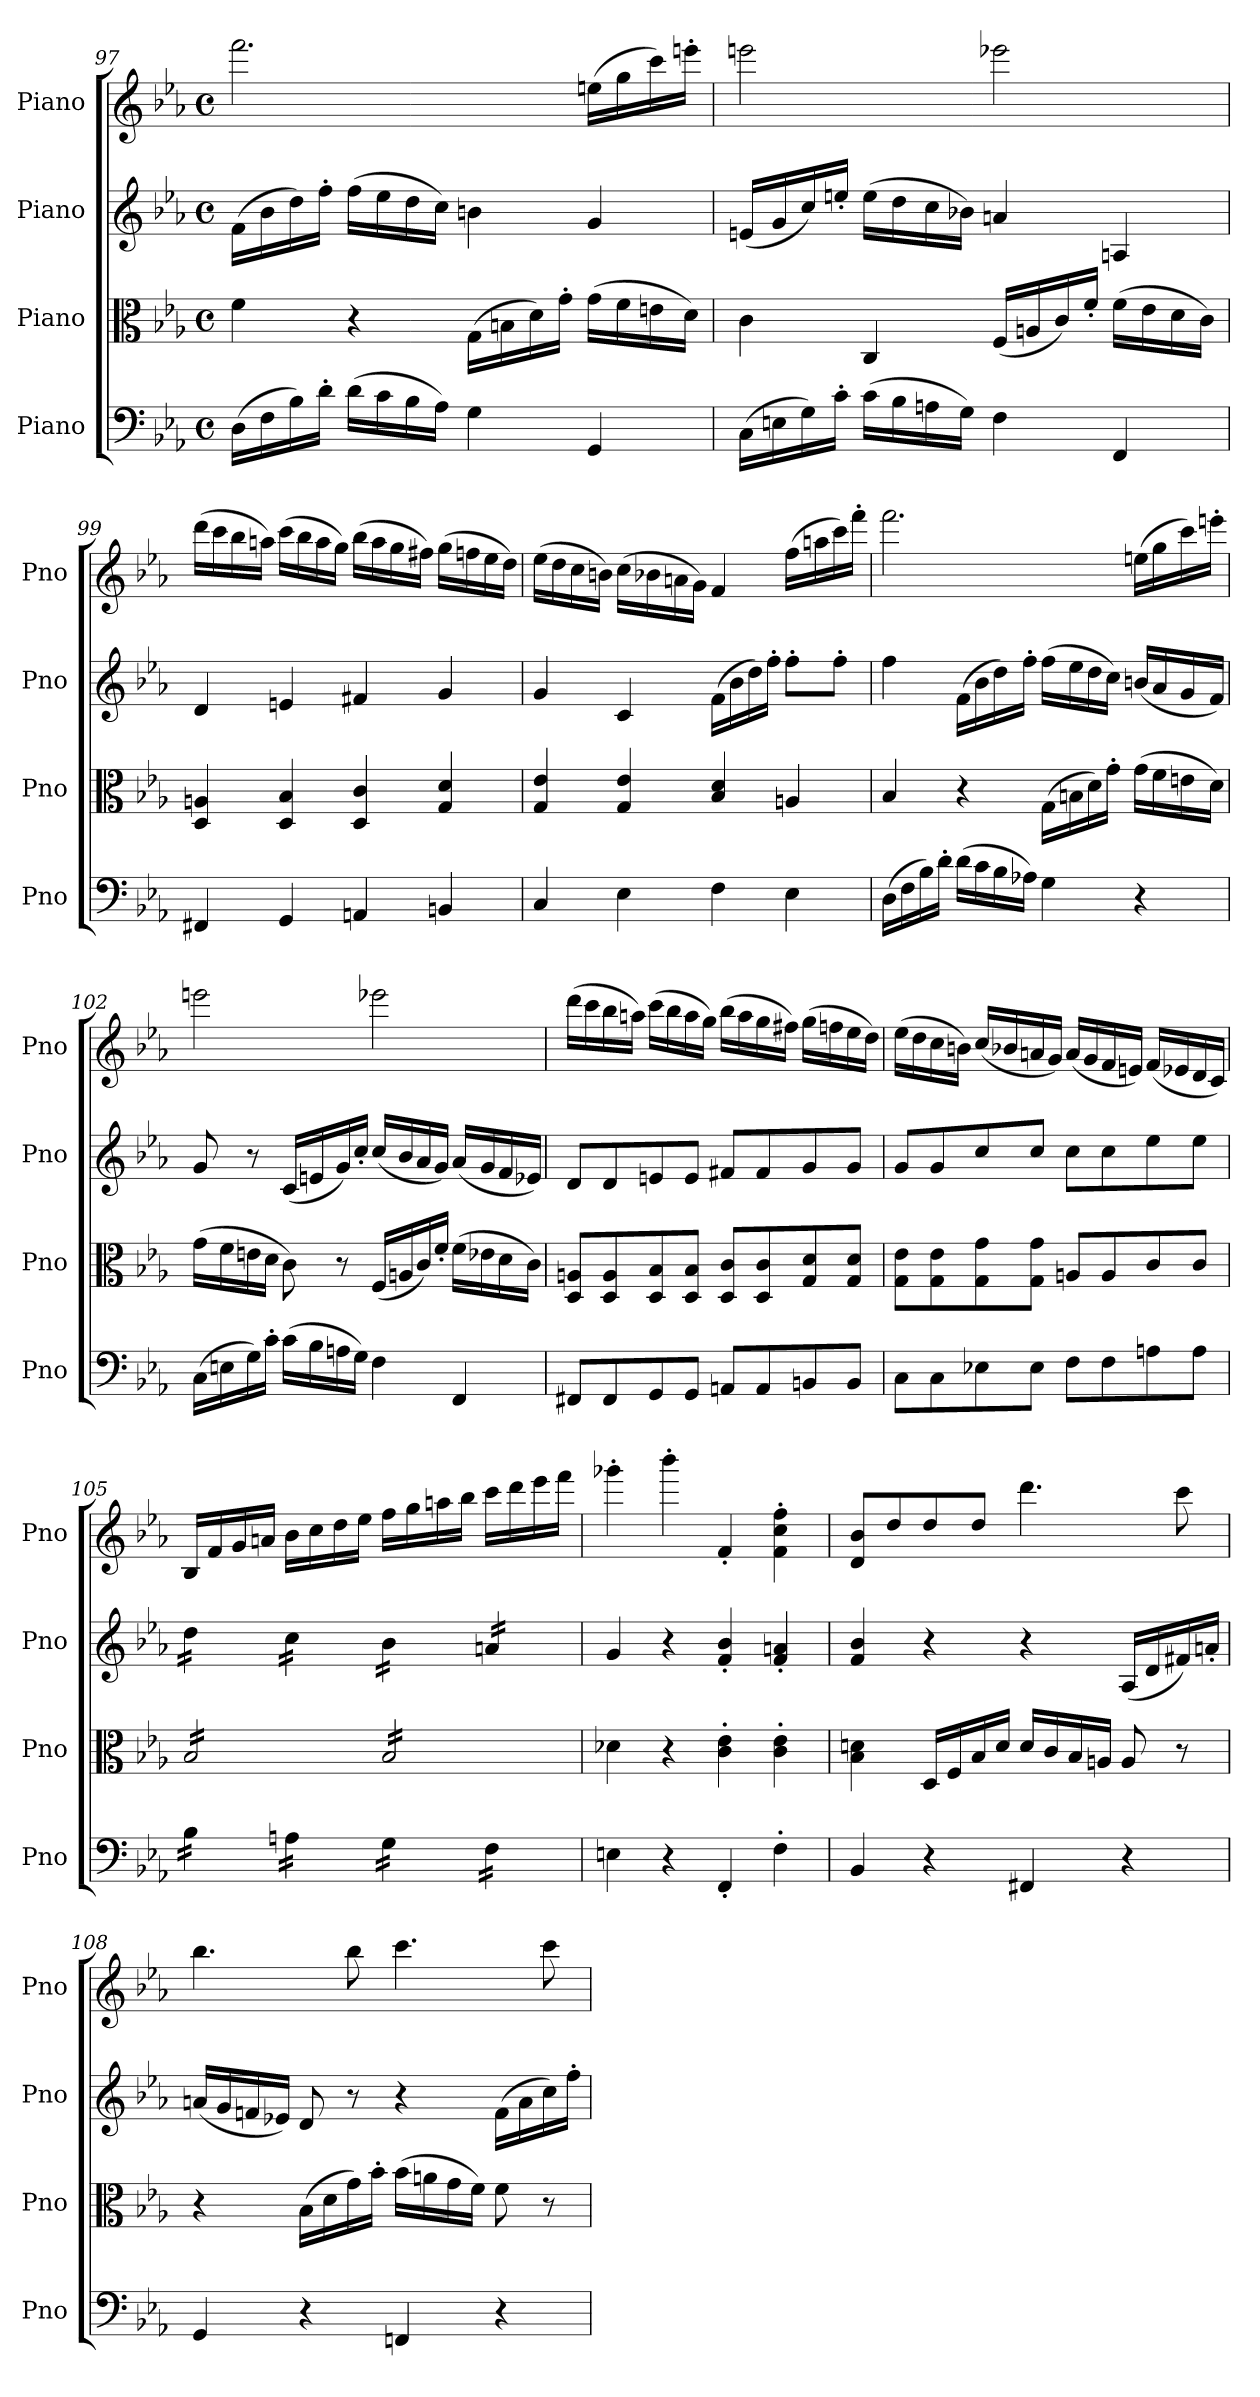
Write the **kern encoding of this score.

**kern	**kern	**kern	**kern
*part4	*part3	*part2	*part1
*staff4	*staff3	*staff2	*staff1
*I"Piano	*I"Piano	*I"Piano	*I"Piano
*I'Pno	*I'Pno	*I'Pno	*I'Pno
*clefF4	*clefC3	*clefG2	*clefG2
*k[b-e-a-]	*k[b-e-a-]	*k[b-e-a-]	*k[b-e-a-]
*M4/4	*M4/4	*M4/4	*M4/4
*met(c)	*met(c)	*met(c)	*met(c)
=97	=97	=97	=97
(16D\LL	4f\	(16f\LL	2.fff\
16F\	.	16b-\	.
16B-\)	.	16dd\)	.
16d'\JJ	.	16ff'\JJ	.
(16d\LL	4r	(16ff\LL	.
16c\	.	16ee-\	.
16B-\	.	16dd\	.
16A-\JJ)	.	16cc\JJ)	.
4G\	(16G\LL	4bn\	.
.	16Bn\	.	.
.	16d\)	.	.
.	16g'\JJ	.	.
4GG/	(16g\LL	4g/	(16een\LL
.	16f\	.	16gg\
.	16en\	.	16ccc\)
.	16d\JJ)	.	16eeen'\JJ
!!LO:LB:g=z
=98	=98	=98	=98
(16C\LL	4c\	(16en/LL	2eeen\
16En\	.	16g/	.
16G\)	.	16cc/)	.
16c'\JJ	.	16een'/JJ	.
(16c\LL	4C/	(16ee\LL	.
16B-\	.	16dd\	.
16An\	.	16cc\	.
16G\JJ)	.	16b-X\JJ)	.
4F\	(16F/LL	4an/	2eee-X\
.	16An/	.	.
.	16c/)	.	.
.	16f'/JJ	.	.
4FF/	(16f\LL	4An/	.
.	16e-\	.	.
.	16d\	.	.
.	16c\JJ)	.	.
=99	=99	=99	=99
4FF#X/	4D/ 4An/	4d/	(16ddd\LL
.	.	.	16ccc\
.	.	.	16bb-\
.	.	.	16aan\JJ)
4GG/	4D/ 4B-/	4en/	(16ccc\LL
.	.	.	16bb-\
.	.	.	16aa\
.	.	.	16gg\JJ)
4AAn/	4D/ 4c/	4f#X/	(16bb-\LL
.	.	.	16aa\
.	.	.	16gg\
.	.	.	16ff#X\JJ)
4BBn/	4G/ 4d/	4g/	(16gg\LL
.	.	.	16ffn\
.	.	.	16ee-\
.	.	.	16dd\JJ)
=100	=100	=100	=100
4C/	4G/ 4e-/	4g/	(16ee-\LL
.	.	.	16dd\
.	.	.	16cc\
.	.	.	16bn\JJ)
4E-\	4G/ 4e-/	4c/	(16cc\LL
.	.	.	16b-X\
.	.	.	16an\
.	.	.	16g\JJ)
4F\	4B-/ 4d/	(16f\LL	4f/
.	.	16b-\	.
.	.	16dd\)	.
.	.	16ff'\JJ	.
4E-\	4An/	8ff'\L	(16ff\LL
.	.	.	16aan\
.	.	8ff'\J	16ccc\)
.	.	.	16fff'\JJ
=101	=101	=101	=101
(16D\LL	4B-/	4ff\	2.fff\
16F\	.	.	.
16B-\)	.	.	.
16d'\JJ	.	.	.
(16d\LL	4r	(16f\LL	.
16c\	.	16b-\	.
16B-\	.	16dd\)	.
16A-X\JJ)	.	16ff'\JJ	.
4G\	(16G\LL	(16ff\LL	.
.	16Bn\	16ee-\	.
.	16d\)	16dd\	.
.	16g'\JJ	16cc\JJ)	.
4r	(16g\LL	(16bn/LL	(16een\LL
.	16f\	16a-/	16gg\
.	16en\	16g/	16ccc\)
.	16d\JJ)	16f/JJ)	16eeen'\JJ
!!LO:PB:g=z
=102	=102	=102	=102
(16C\LL	(16g\LL	8g/	2eeen\
16En\	16f\	.	.
16G\)	16en\	8r	.
16c'\JJ	16d\JJ	.	.
(16c\LL	8c\)	(16c/LL	.
16B-\	.	16en/	.
16An\	8r	16g/)	.
16G\JJ)	.	16cc'/JJ	.
4F\	(16F/LL	(16cc/LL	2eee-X\
.	16An/	16b-/	.
.	16c/)	16a-/	.
.	16f'/JJ	16g/JJ)	.
4FF/	(16f\LL	(16a-/LL	.
.	16e-X\	16g/	.
.	16d\	16f/	.
.	16c\JJ)	16e-X/JJ)	.
=103	=103	=103	=103
8FF#X/L	8D/ 8An/L	8d/L	(16ddd\LL
.	.	.	16ccc\
8FF#/	8D/ 8A/	8d/	16bb-\
.	.	.	16aan\JJ)
8GG/	8D/ 8B-/	8en/	(16ccc\LL
.	.	.	16bb-\
8GG/J	8D/ 8B-/J	8e/J	16aa\
.	.	.	16gg\JJ)
8AAn/L	8D/ 8c/L	8f#X/L	(16bb-\LL
.	.	.	16aa\
8AA/	8D/ 8c/	8f#/	16gg\
.	.	.	16ff#X\JJ)
8BBn/	8G/ 8d/	8g/	(16gg\LL
.	.	.	16ffn\
8BB/J	8G/ 8d/J	8g/J	16ee-\
.	.	.	16dd\JJ)
=104	=104	=104	=104
8C\L	8G\ 8e-\L	8g/L	(16ee-\LL
.	.	.	16dd\
8C\	8G\ 8e-\	8g/	16cc\
.	.	.	16bn\JJ)
8E-X\	8G\ 8g\	8cc/	(16cc/LL
.	.	.	16b-X/
8E-\J	8G\ 8g\J	8cc/J	16an/
.	.	.	16g/JJ)
8F\L	8An/L	8cc\L	(16a/LL
.	.	.	16g/
8F\	8A/	8cc\	16f/
.	.	.	16en/JJ)
8An\	8c/	8ee-\	(16f/LL
.	.	.	16e-X/
8A\J	8c/J	8ee-\J	16d/
.	.	.	16c/JJ)
=105	=105	=105	=105
*tremolo	*	*	*
*	*tremolo	*	*
*	*	*tremolo	*
16B-\LL	16B-/LL	16dd\LL	16B-/LL
16B-\	16B-/	16dd\	16f/
16B-\	16B-/	16dd\	16g/
16B-\JJ	16B-/	16dd\JJ	16an/JJ
16An\LL	16B-/	16cc\LL	16b-\LL
16An\	16B-/	16cc\	16cc\
16An\	16B-/	16cc\	16dd\
16An\JJ	16B-/JJ	16cc\JJ	16ee-\JJ
16G\LL	16B-/LL	16b-\LL	16ff\LL
16G\	16B-/	16b-\	16gg\
16G\	16B-/	16b-\	16aan\
16G\JJ	16B-/	16b-\JJ	16bb-\JJ
16F\LL	16B-/	16an/LL	16ccc\LL
16F\	16B-/	16an/	16ddd\
16F\	16B-/	16an/	16eee-\
16F\JJ	16B-/JJ	16an/JJ	16fff\JJ
*	*	*Xtremolo	*
*	*Xtremolo	*	*
*Xtremolo	*	*	*
=106	=106	=106	=106
4En\	4d-X\	4g/	4ggg-X'\
4r	4r	4r	4bbb-'\
4FF'/	4c\' 4e-\'	4f/' 4b-/'	4f'/
4F'\	4c\' 4e-\'	4f/' 4an/'	4f\' 4cc\' 4ff\'
!!LO:LB:g=z
=107	=107	=107	=107
4BB-/	4B-\ 4dn\	4f/ 4b-/	8d/ 8b-/L
.	.	.	8dd/
4r	16D/LL	4r	8dd/
.	16F/	.	.
.	16B-/	.	8dd/J
.	16d/JJ	.	.
4FF#X/	16d/LL	4r	4.ddd\
.	16c/	.	.
.	16B-/	.	.
.	16An/JJ	.	.
4r	8A/	(16A-/LL	.
.	.	16d/	.
.	8r	16f#X/)	8ccc\
.	.	16an'/JJ	.
=108	=108	=108	=108
4GG/	4r	(16an/LL	4.bb-\
.	.	16g/	.
.	.	16fn/	.
.	.	16e-X/JJ)	.
4r	(16B-\LL	8d/	.
.	16d\	.	.
.	16g\)	8r	8bb-\
.	16b-'\JJ	.	.
4FFn/	(16b-\LL	4r	4.ccc\
.	16an\	.	.
.	16g\	.	.
.	16f\JJ)	.	.
4r	8f\	(16f\LL	.
.	.	16a\	.
.	8r	16cc\)	8ccc\
.	.	16ff'\JJ	.
=	=	=	=
*-	*-	*-	*-
